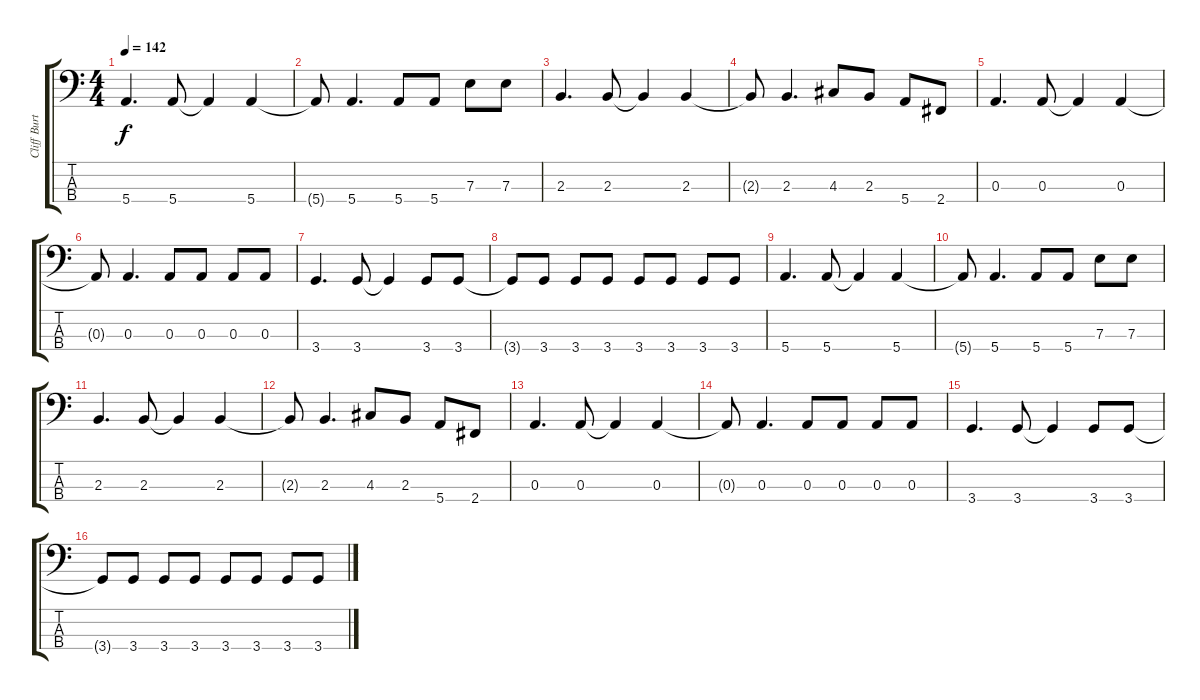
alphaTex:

\track ("Cliff Burton (Bass)" "Cliff Burt") {instrument electricbasspick}
\staff {score tabs}
\tuning (G2 D2 A1 E1) {hide}
\ts (4 4)
\tempo 142
\clef f4
\ks c
5.4.4{d dy f} 5.4.8 5.4{t}.4 5.4.4 |
5.4{t}.8 5.4.4{d} 5.4.8 5.4.8 7.3.8 7.3.8 |
2.3.4{d} 2.3.8 2.3{t}.4 2.3.4 |
2.3{t}.8 2.3.4{d} 4.3.8 2.3.8 5.4.8 2.4.8 |
0.3.4{d} 0.3.8 0.3{t}.4 0.3.4 |
0.3{t}.8 0.3.4{d} 0.3.8 0.3.8 0.3.8 0.3.8 |
3.4.4{d} 3.4.8 3.4{t}.4 3.4.8 3.4.8 |
3.4{t}.8 3.4.8 3.4.8 3.4.8 3.4.8 3.4.8 3.4.8 3.4.8 |
5.4.4{d} 5.4.8 5.4{t}.4 5.4.4 |
5.4{t}.8 5.4.4{d} 5.4.8 5.4.8 7.3.8 7.3.8 |
2.3.4{d} 2.3.8 2.3{t}.4 2.3.4 |
2.3{t}.8 2.3.4{d} 4.3.8 2.3.8 5.4.8 2.4.8 |
0.3.4{d} 0.3.8 0.3{t}.4 0.3.4 |
0.3{t}.8 0.3.4{d} 0.3.8 0.3.8 0.3.8 0.3.8 |
3.4.4{d} 3.4.8 3.4{t}.4 3.4.8 3.4.8 |
3.4{t}.8 3.4.8 3.4.8 3.4.8 3.4.8 3.4.8 3.4.8 3.4.8
